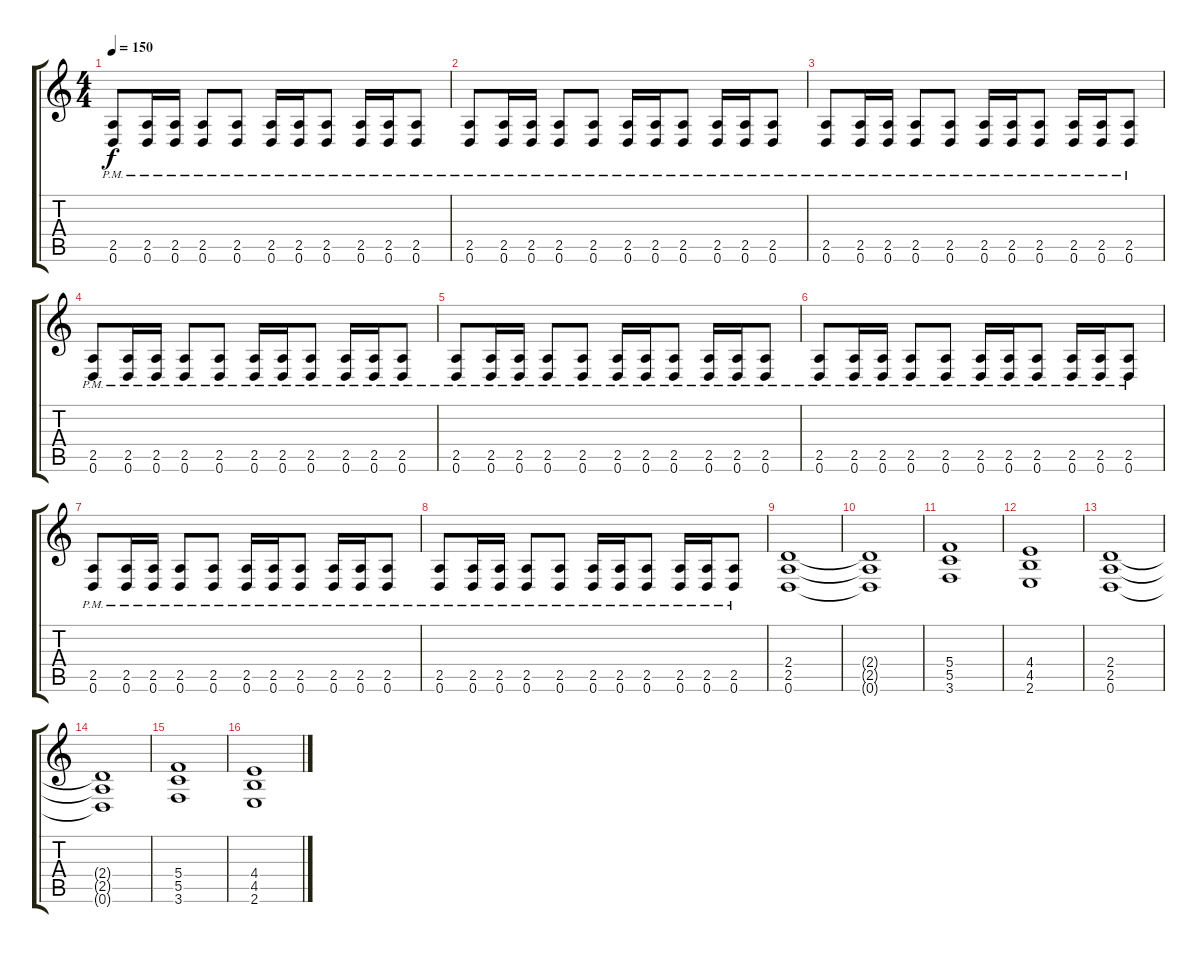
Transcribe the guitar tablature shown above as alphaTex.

\track "" {instrument overdrivenguitar}
\staff {score tabs}
\tuning (D4 A3 F3 C3 G2 D2) {hide}
\ts (4 4)
\tempo 150
\clef g2
\ks c
(2.5{pm} 0.6{pm}).8{dy f} (2.5{pm} 0.6{pm}).16 (2.5{pm} 0.6{pm}).16 (2.5{pm} 0.6{pm}).8 (2.5{pm} 0.6{pm}).8 (2.5{pm} 0.6{pm}).16 (2.5{pm} 0.6{pm}).16 (2.5{pm} 0.6{pm}).8 (2.5{pm} 0.6{pm}).16 (2.5{pm} 0.6{pm}).16 (2.5{pm} 0.6{pm}).8 |
(2.5{pm} 0.6{pm}).8 (2.5{pm} 0.6{pm}).16 (2.5{pm} 0.6{pm}).16 (2.5{pm} 0.6{pm}).8 (2.5{pm} 0.6{pm}).8 (2.5{pm} 0.6{pm}).16 (2.5{pm} 0.6{pm}).16 (2.5{pm} 0.6{pm}).8 (2.5{pm} 0.6{pm}).16 (2.5{pm} 0.6{pm}).16 (2.5{pm} 0.6{pm}).8 |
(2.5{pm} 0.6{pm}).8 (2.5{pm} 0.6{pm}).16 (2.5{pm} 0.6{pm}).16 (2.5{pm} 0.6{pm}).8 (2.5{pm} 0.6{pm}).8 (2.5{pm} 0.6{pm}).16 (2.5{pm} 0.6{pm}).16 (2.5{pm} 0.6{pm}).8 (2.5{pm} 0.6{pm}).16 (2.5{pm} 0.6{pm}).16 (2.5{pm} 0.6{pm}).8 |
(2.5{pm} 0.6{pm}).8 (2.5{pm} 0.6{pm}).16 (2.5{pm} 0.6{pm}).16 (2.5{pm} 0.6{pm}).8 (2.5{pm} 0.6{pm}).8 (2.5{pm} 0.6{pm}).16 (2.5{pm} 0.6{pm}).16 (2.5{pm} 0.6{pm}).8 (2.5{pm} 0.6{pm}).16 (2.5{pm} 0.6{pm}).16 (2.5{pm} 0.6{pm}).8 |
(2.5{pm} 0.6{pm}).8 (2.5{pm} 0.6{pm}).16 (2.5{pm} 0.6{pm}).16 (2.5{pm} 0.6{pm}).8 (2.5{pm} 0.6{pm}).8 (2.5{pm} 0.6{pm}).16 (2.5{pm} 0.6{pm}).16 (2.5{pm} 0.6{pm}).8 (2.5{pm} 0.6{pm}).16 (2.5{pm} 0.6{pm}).16 (2.5{pm} 0.6{pm}).8 |
(2.5{pm} 0.6{pm}).8 (2.5{pm} 0.6{pm}).16 (2.5{pm} 0.6{pm}).16 (2.5{pm} 0.6{pm}).8 (2.5{pm} 0.6{pm}).8 (2.5{pm} 0.6{pm}).16 (2.5{pm} 0.6{pm}).16 (2.5{pm} 0.6{pm}).8 (2.5{pm} 0.6{pm}).16 (2.5{pm} 0.6{pm}).16 (2.5{pm} 0.6{pm}).8 |
(2.5{pm} 0.6{pm}).8 (2.5{pm} 0.6{pm}).16 (2.5{pm} 0.6{pm}).16 (2.5{pm} 0.6{pm}).8 (2.5{pm} 0.6{pm}).8 (2.5{pm} 0.6{pm}).16 (2.5{pm} 0.6{pm}).16 (2.5{pm} 0.6{pm}).8 (2.5{pm} 0.6{pm}).16 (2.5{pm} 0.6{pm}).16 (2.5{pm} 0.6{pm}).8 |
(2.5{pm} 0.6{pm}).8 (2.5{pm} 0.6{pm}).16 (2.5{pm} 0.6{pm}).16 (2.5{pm} 0.6{pm}).8 (2.5{pm} 0.6{pm}).8 (2.5{pm} 0.6{pm}).16 (2.5{pm} 0.6{pm}).16 (2.5{pm} 0.6{pm}).8 (2.5{pm} 0.6{pm}).16 (2.5{pm} 0.6{pm}).16 (2.5{pm} 0.6{pm}).8 |
(2.4 2.5 0.6).1 |
(2.4{t} 2.5{t} 0.6{t}).1 |
(5.4 5.5 3.6).1 |
(4.4 4.5 2.6).1 |
(2.4 2.5 0.6).1 |
(2.4{t} 2.5{t} 0.6{t}).1 |
(5.4 5.5 3.6).1 |
(4.4 4.5 2.6).1
